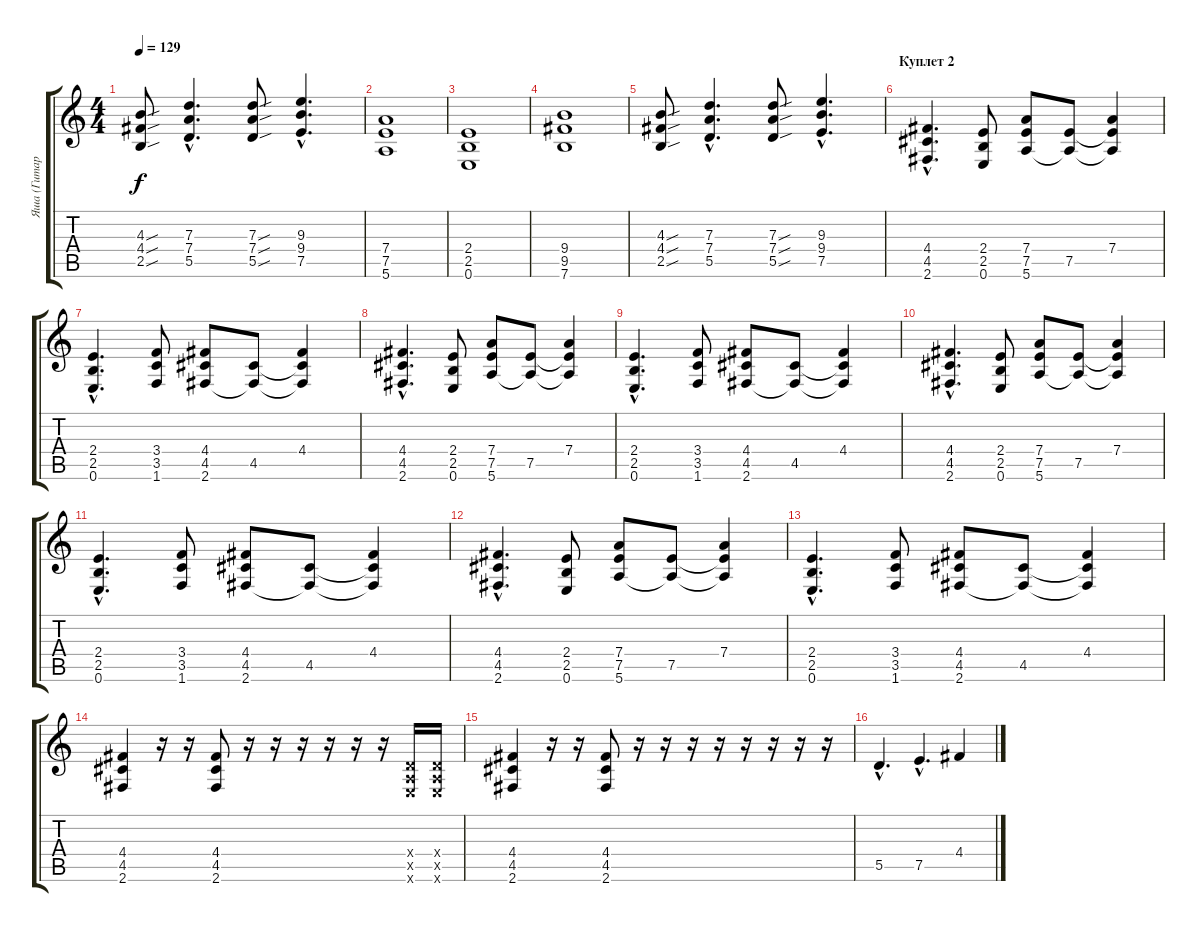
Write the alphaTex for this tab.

\track ("Яша (Гитара 2)" "Яша (Гитар") {instrument overdrivenguitar}
\staff {score tabs}
\tuning (E4 B3 G3 D3 A2 E2) {hide}
\ts (4 4)
\tempo 129
\clef g2
\ks c
(4.3{sou} 4.4{sou} 2.5{sou}).8{dy f} (7.3{hac} 7.4{hac} 5.5{hac}).4{d} (7.3{sou} 7.4{sou} 5.5{sou}).8 (9.3{hac} 9.4{hac} 7.5{hac}).4{d} |
(7.4 7.5 5.6).1 |
(2.4 2.5 0.6).1 |
(9.4 9.5 7.6).1 |
(4.3{sou} 4.4{sou} 2.5{sou}).8 (7.3{hac} 7.4{hac} 5.5{hac}).4{d} (7.3{sou} 7.4{sou} 5.5{sou}).8 (9.3{hac} 9.4{hac} 7.5{hac}).4{d} |
\section ("" "Куплет 2")
(4.4{hac} 4.5{hac} 2.6{hac}).4{d} (2.4 2.5 0.6).8 (7.4 7.5 5.6).8 (7.5 5.6{t}).8 (7.4 7.5{t} 5.6{t}).4 |
(2.4{hac} 2.5{hac} 0.6{hac}).4{d} (3.4 3.5 1.6).8 (4.4 4.5 2.6).8 (4.5 2.6{t}).8 (4.4 4.5{t} 2.6{t}).4 |
(4.4{hac} 4.5{hac} 2.6{hac}).4{d} (2.4 2.5 0.6).8 (7.4 7.5 5.6).8 (7.5 5.6{t}).8 (7.4 7.5{t} 5.6{t}).4 |
(2.4{hac} 2.5{hac} 0.6{hac}).4{d} (3.4 3.5 1.6).8 (4.4 4.5 2.6).8 (4.5 2.6{t}).8 (4.4 4.5{t} 2.6{t}).4 |
(4.4{hac} 4.5{hac} 2.6{hac}).4{d} (2.4 2.5 0.6).8 (7.4 7.5 5.6).8 (7.5 5.6{t}).8 (7.4 7.5{t} 5.6{t}).4 |
(2.4{hac} 2.5{hac} 0.6{hac}).4{d} (3.4 3.5 1.6).8 (4.4 4.5 2.6).8 (4.5 2.6{t}).8 (4.4 4.5{t} 2.6{t}).4 |
(4.4{hac} 4.5{hac} 2.6{hac}).4{d} (2.4 2.5 0.6).8 (7.4 7.5 5.6).8 (7.5 5.6{t}).8 (7.4 7.5{t} 5.6{t}).4 |
(2.4{hac} 2.5{hac} 0.6{hac}).4{d} (3.4 3.5 1.6).8 (4.4 4.5 2.6).8 (4.5 2.6{t}).8 (4.4 4.5{t} 2.6{t}).4 |
(4.4 4.5 2.6).4 r.16 r.16 (4.4 4.5 2.6).8 r.16 r.16 r.16 r.16 r.16 r.16 (0.4{x} 0.5{x} 0.6{x}).16 (0.4{x} 0.5{x} 0.6{x}).16 |
(4.4 4.5 2.6).4 r.16 r.16 (4.4 4.5 2.6).8 r.16 r.16 r.16 r.16 r.16 r.16 r.16 r.16 |
5.5{hac}.4{d} 7.5{hac}.4{d} 4.4.4
